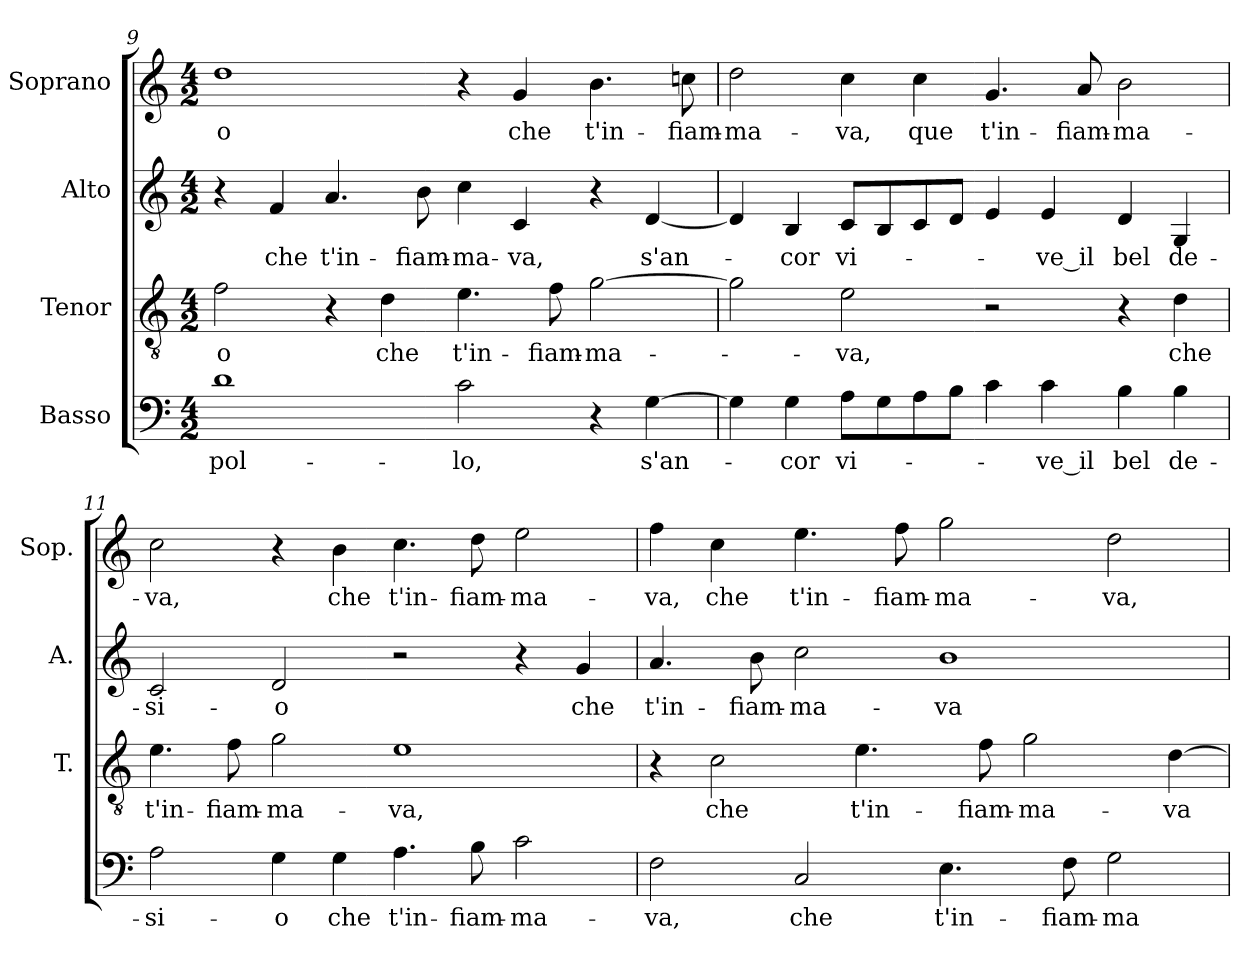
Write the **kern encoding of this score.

**kern	**text	**kern	**text	**kern	**text	**kern	**text
*part4	*part4	*part3	*part3	*part2	*part2	*part1	*part1
*staff4	*staff4	*staff3	*staff3	*staff2	*staff2	*staff1	*staff1
*I"Basso	*	*I"Tenor	*	*I"Alto	*	*I"Soprano	*
*	*	*I'T.	*	*I'A.	*	*I'Sop.	*
!!LO:LB:g=z
*clefF4	*	*clefGv2	*	*clefG2	*	*clefG2	*
*	*	*ITrd7c12	*	*	*	*	*
*k[]	*	*k[]	*	*k[]	*	*k[]	*
*C:	*	*C:	*	*C:	*	*C:	*
*M4/2	*	*M4/2	*	*M4/2	*	*M4/2	*
=9	=9	=9	=9	=9	=9	=9	=9
!	!LO:LY:b:color=#000000	!	!	!	!	!	!
!	!	!	!LO:LY:b:color=#000000	!	!	!	!
!	!	!	!	!	!	!	!LO:LY:b:color=#000000
1di	-pol-	2Fi\	-o	4r	.	1ddi	-o
!	!	!	!	!	!LO:LY:b:color=#000000	!	!
.	.	.	.	4fi/	che	.	.
!	!	!	!	!	!LO:LY:b:color=#000000	!	!
.	.	4r	.	4.ai/	t'in-	.	.
!	!	!	!LO:LY:b:color=#000000	!	!	!	!
.	.	4Di\	che	.	.	.	.
!	!	!	!	!	!LO:LY:b:color=#000000	!	!
.	.	.	.	8bi\	-fiam-	.	.
!	!LO:LY:b:color=#000000	!	!	!	!	!	!
!	!	!	!LO:LY:b:color=#000000	!	!	!	!
!	!	!	!	!	!LO:LY:b:color=#000000	!	!
2ci\	-lo,	4.Ei\	t'in-	4cci\	-ma-	4r	.
!	!	!	!	!	!LO:LY:b:color=#000000	!	!
!	!	!	!	!	!	!	!LO:LY:b:color=#000000
.	.	.	.	4ci/	-va,	4gi/	che
!	!	!	!LO:LY:b:color=#000000	!	!	!	!
.	.	8Fi\	-fiam-	.	.	.	.
!	!	!	!LO:LY:b:color=#000000	!	!	!	!
!	!	!	!	!	!	!	!LO:LY:b:color=#000000
4r	.	[>2Gi\	-ma-	4r	.	4.bi\	t'in-
!	!LO:LY:b:color=#000000	!	!	!	!	!	!
!	!	!	!	!	!LO:LY:b:color=#000000	!	!
[>4Gi\	s'an-	.	.	[<4di/	s'an-	.	.
!	!	!	!	!	!	!	!LO:LY:b:color=#000000
.	.	.	.	.	.	8ccni\	-fiam-
=10	=10	=10	=10	=10	=10	=10	=10
!	!	!	!	!	!	!	!LO:LY:b:color=#000000
4Gi\]	.	2Gi\]	.	4di/]	.	2ddi\	-ma-
!	!LO:LY:b:color=#000000	!	!	!	!	!	!
!	!	!	!	!	!LO:LY:b:color=#000000	!	!
4Gi\	-cor	.	.	4Bi/	-cor	.	.
!	!LO:LY:b:color=#000000	!	!	!	!	!	!
!	!	!	!LO:LY:b:color=#000000	!	!	!	!
!	!	!	!	!	!LO:LY:b:color=#000000	!	!
!	!	!	!	!	!	!	!LO:LY:b:color=#000000
8Ai\L	vi-	2Ei\	-va,	8ci/L	vi-	4cci\	-va,
8Gi\	.	.	.	8Bi/	.	.	.
!	!	!	!	!	!	!	!LO:LY:b:color=#000000
8Ai\	.	.	.	8ci/	.	4cci\	que
8Bi\J	.	.	.	8di/J	.	.	.
!	!	!	!	!	!	!	!LO:LY:b:color=#000000
4ci\	.	2r	.	4ei/	.	4.gi/	t'in-
!	!LO:LY:b:color=#000000	!	!	!	!	!	!
!	!	!	!	!	!LO:LY:b:color=#000000	!	!
4ci\	-ve_il	.	.	4ei/	-ve_il	.	.
!	!	!	!	!	!	!	!LO:LY:b:color=#000000
.	.	.	.	.	.	8ai/	-fiam-
!	!LO:LY:b:color=#000000	!	!	!	!	!	!
!	!	!	!	!	!LO:LY:b:color=#000000	!	!
!	!	!	!	!	!	!	!LO:LY:b:color=#000000
4Bi\	bel	4r	.	4di/	bel	2bi\	-ma-
!	!LO:LY:b:color=#000000	!	!	!	!	!	!
!	!	!	!LO:LY:b:color=#000000	!	!	!	!
!	!	!	!	!	!LO:LY:b:color=#000000	!	!
4Bi\	de-	4Di\	che	4Gi/	de-	.	.
=11	=11	=11	=11	=11	=11	=11	=11
!	!LO:LY:b:color=#000000	!	!	!	!	!	!
!	!	!	!LO:LY:b:color=#000000	!	!	!	!
!	!	!	!	!	!LO:LY:b:color=#000000	!	!
!	!	!	!	!	!	!	!LO:LY:b:color=#000000
2Ai\	-si-	4.Ei\	t'in-	2ci/	-si-	2cci\	-va,
!	!	!	!LO:LY:b:color=#000000	!	!	!	!
.	.	8Fi\	-fiam-	.	.	.	.
!	!LO:LY:b:color=#000000	!	!	!	!	!	!
!	!	!	!LO:LY:b:color=#000000	!	!	!	!
!	!	!	!	!	!LO:LY:b:color=#000000	!	!
4Gi\	-o	2Gi\	-ma-	2di/	-o	4r	.
!	!LO:LY:b:color=#000000	!	!	!	!	!	!
!	!	!	!	!	!	!	!LO:LY:b:color=#000000
4Gi\	che	.	.	.	.	4bi\	che
!	!LO:LY:b:color=#000000	!	!	!	!	!	!
!	!	!	!LO:LY:b:color=#000000	!	!	!	!
!	!	!	!	!	!	!	!LO:LY:b:color=#000000
4.Ai\	t'in-	1Ei	-va,	2r	.	4.cci\	t'in-
!	!LO:LY:b:color=#000000	!	!	!	!	!	!
!	!	!	!	!	!	!	!LO:LY:b:color=#000000
8Bi\	-fiam-	.	.	.	.	8ddi\	-fiam-
!	!LO:LY:b:color=#000000	!	!	!	!	!	!
!	!	!	!	!	!	!	!LO:LY:b:color=#000000
2ci\	-ma-	.	.	4r	.	2eei\	-ma-
!	!	!	!	!	!LO:LY:b:color=#000000	!	!
.	.	.	.	4gi/	che	.	.
!!LO:PB:g=z
=12	=12	=12	=12	=12	=12	=12	=12
!	!LO:LY:b:color=#000000	!	!	!	!	!	!
!	!	!	!	!	!LO:LY:b:color=#000000	!	!
!	!	!	!	!	!	!	!LO:LY:b:color=#000000
2Fi\	-va,	4r	.	4.ai/	t'in-	4ffi\	-va,
!	!	!	!LO:LY:b:color=#000000	!	!	!	!
!	!	!	!	!	!	!	!LO:LY:b:color=#000000
.	.	2Ci\	che	.	.	4cci\	che
!	!	!	!	!	!LO:LY:b:color=#000000	!	!
.	.	.	.	8bi\	-fiam-	.	.
!	!LO:LY:b:color=#000000	!	!	!	!	!	!
!	!	!	!	!	!LO:LY:b:color=#000000	!	!
!	!	!	!	!	!	!	!LO:LY:b:color=#000000
2Ci/	che	.	.	2cci\	-ma-	4.eei\	t'in-
!	!	!	!LO:LY:b:color=#000000	!	!	!	!
.	.	4.Ei\	t'in-	.	.	.	.
!	!	!	!	!	!	!	!LO:LY:b:color=#000000
.	.	.	.	.	.	8ffi\	-fiam-
!	!LO:LY:b:color=#000000	!	!	!	!	!	!
!	!	!	!	!	!LO:LY:b:color=#000000	!	!
!	!	!	!	!	!	!	!LO:LY:b:color=#000000
4.Ei\	t'in-	.	.	1bi	-va	2ggi\	-ma-
!	!	!	!LO:LY:b:color=#000000	!	!	!	!
.	.	8Fi\	-fiam-	.	.	.	.
!	!	!	!LO:LY:b:color=#000000	!	!	!	!
.	.	2Gi\	-ma-	.	.	.	.
!	!LO:LY:b:color=#000000	!	!	!	!	!	!
8Fi\	-fiam-	.	.	.	.	.	.
!	!LO:LY:b:color=#000000	!	!	!	!	!	!
!	!	!	!	!	!	!	!LO:LY:b:color=#000000
2Gi\	-ma-	.	.	.	.	2ddi\	-va,
!	!	!	!LO:LY:b:color=#000000	!	!	!	!
.	.	[>4Di\	-va	.	.	.	.
=	=	=	=	=	=	=	=
*-	*-	*-	*-	*-	*-	*-	*-
